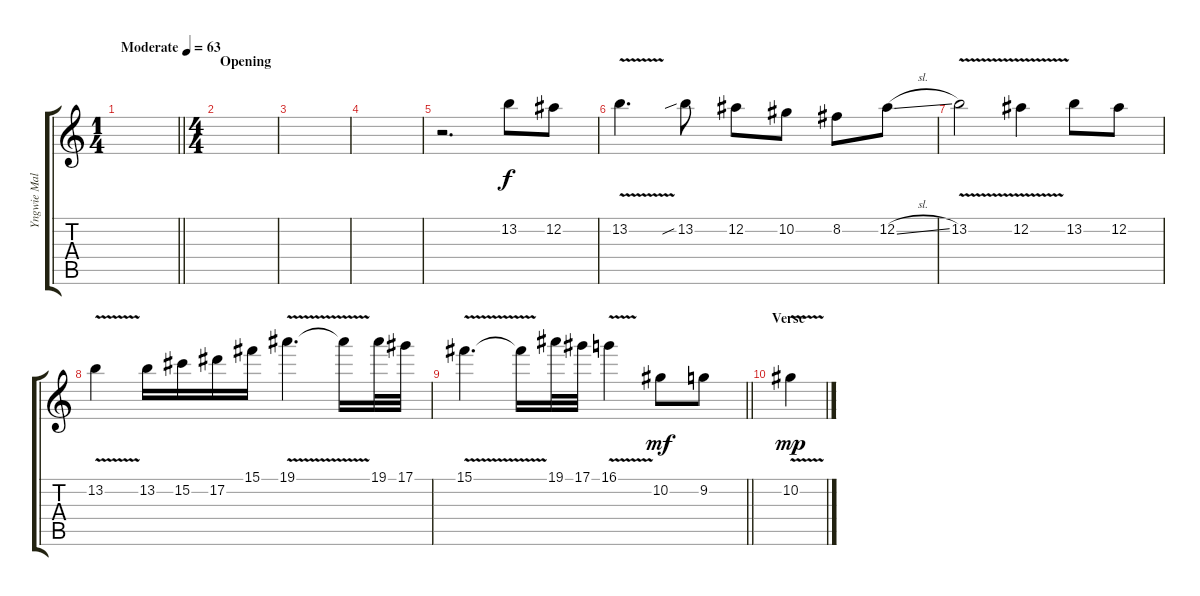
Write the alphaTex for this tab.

\track ("Yngwie Malmsteen" "Yngwie Mal") {instrument overdrivenguitar}
\staff {score tabs}
\tuning (Eb4 Bb3 Gb3 Db3 Ab2 Eb2) {hide}
\ts (1 4)
\tempo (63 "Moderate")
\clef g2
\barLineRight lightlight
\ks c
|
\ts (4 4)
\section ("" "Opening")
|
|
|
r.2{d} 13.2.8 12.2.8 |
13.2{v}.4{d} 13.2{sib}.8 12.2.8 10.2.8 8.2.8 12.2{sl}.8 |
13.2{v}.2 12.2{v}.4 13.2.8 12.2.8 |
13.2{v}.4 13.2.16 15.2.16 17.2.16 15.1.16 19.1{v}.4{d} 19.1{t}.16 19.1.32 17.1.32 |
\barLineRight lightlight
15.1{v}.4{d} 15.1{t}.16 19.1.32 17.1.32 16.1{v}.4 10.2.8{dy mf} 9.2.8 |
\section ("" "Verse")
10.2{v}.4{dy mp}
